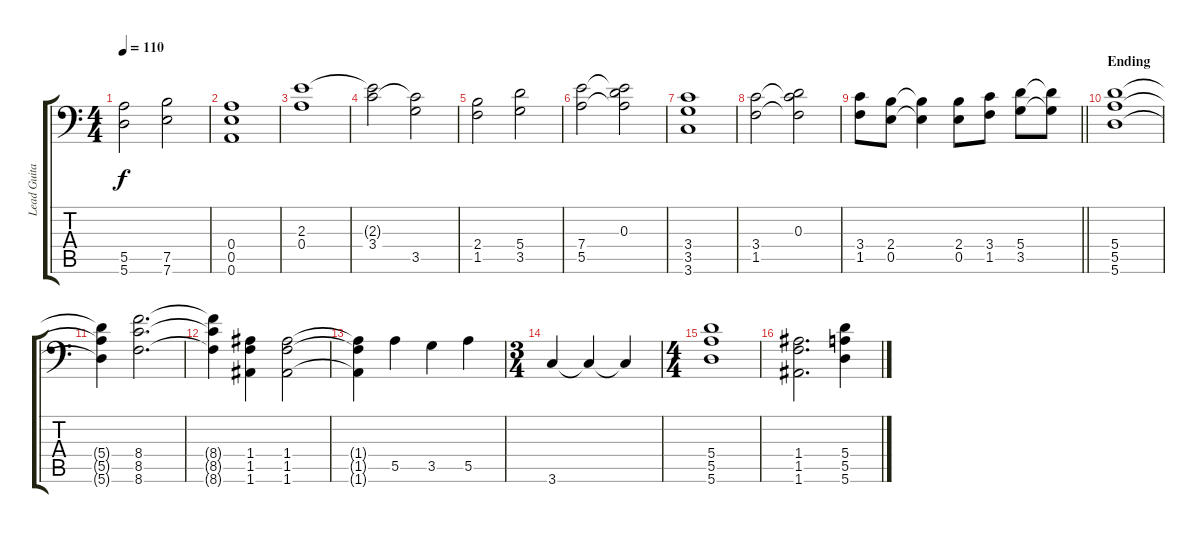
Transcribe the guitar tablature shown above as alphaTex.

\track ("Lead Guitar" "Lead Guita") {instrument distortionguitar}
\staff {score tabs}
\tuning (B3 Gb3 D3 A2 E2 A1) {hide}
\ts (4 4)
\tempo 110
\clef f4
\ks c
(5.5 5.6).2{dy f} (7.5 7.6).2 |
(0.4 0.5 0.6).1 |
(2.3 0.4).1 |
(2.3{t} 3.4).2 (3.4{t} 3.5).2 |
(2.4 1.5).2 (5.4 3.5).2 |
(7.4 5.5).2 (0.3 7.4{t} 5.5{t}).2 |
(3.4 3.5 3.6).1 |
(3.4 1.5).2 (0.3 3.4{t} 1.5{t}).2 |
\barLineRight lightlight
(3.4 1.5).8 (2.4 0.5).8 (2.4{t} 0.5{t}).4 (2.4 0.5).8 (3.4 1.5).8 (5.4 3.5).8 (5.4{t} 3.5{t}).8 |
\section ("" "Ending")
(5.4 5.5 5.6).1 |
(5.4{t} 5.5{t} 5.6{t}).4 (8.4 8.5 8.6).2{d} |
(8.4{t} 8.5{t} 8.6{t}).4 (1.4 1.5 1.6).4 (1.4 1.5 1.6).2 |
(1.4{t} 1.5{t} 1.6{t}).4 5.5.4 3.5.4 5.5.4 |
\ts (3 4)
3.6.4 3.6{t}.4 3.6{t}.4 |
\ts (4 4)
(5.4 5.5 5.6).1 |
(1.4 1.5 1.6).2{d} (5.4 5.5 5.6).4
